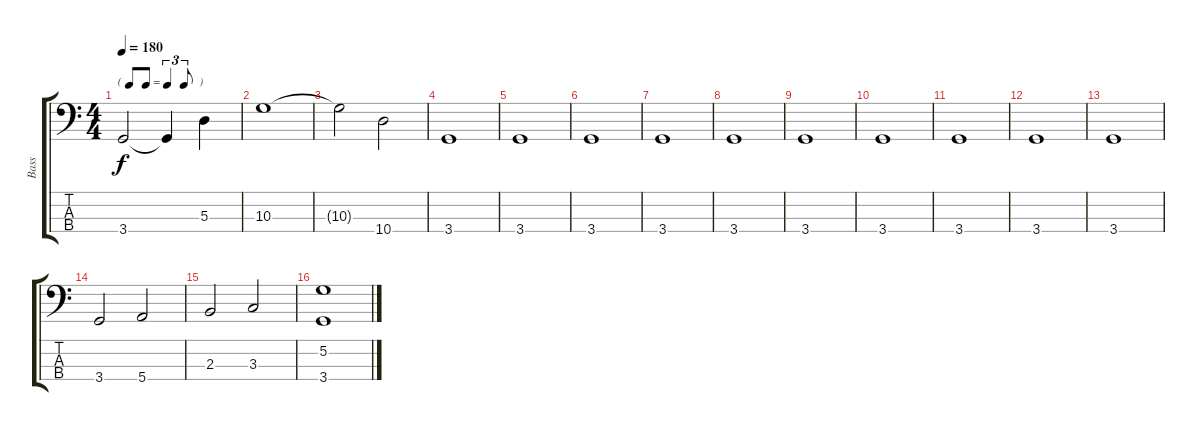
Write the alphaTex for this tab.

\track ("Bass" "Bass") {instrument electricbassfinger}
\staff {score tabs}
\tuning (G2 D2 A1 E1) {hide}
\ts (4 4)
\tf triplet8th
\tempo 180
\clef f4
\ks c
3.4{t}.2{dy f} 3.4{t}.4 5.3.4 |
10.3.1 |
10.3{t}.2 10.4.2 |
3.4.1 |
3.4.1 |
3.4.1 |
3.4.1 |
3.4.1 |
3.4.1 |
3.4.1 |
3.4.1 |
3.4.1 |
3.4.1 |
3.4.2 5.4.2 |
2.3.2 3.3.2 |
(5.2 3.4).1
